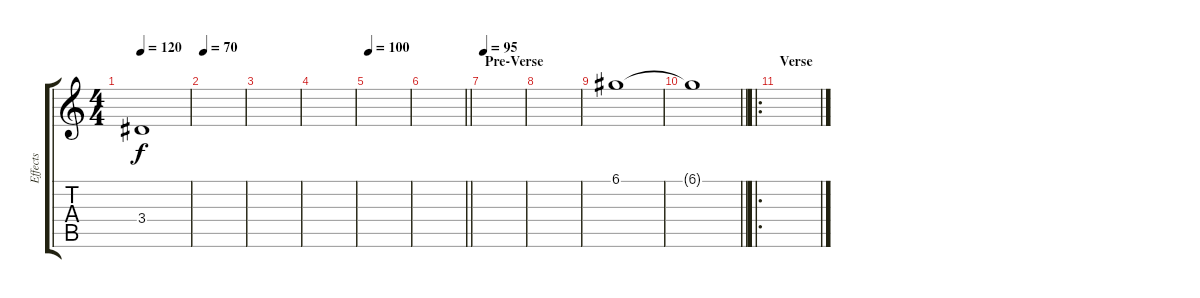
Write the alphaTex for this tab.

\track ("Effects" "Effects") {instrument distortionguitar}
\staff {score tabs}
\tuning (D4 A3 F3 C3 G2 C2) {hide}
\ts (4 4)
\tempo 120
\clef g2
\ks c
3.4{t}.1{dy f} |
\tempo 70
|
|
|
\tempo 100
|
\barLineRight lightlight
|
\section ("" "Pre-Verse")
\tempo 95
|
|
6.1.1{volume 13} |
\barLineRight lightlight
6.1{t}.1 |
\ro
\section ("" "Verse")
